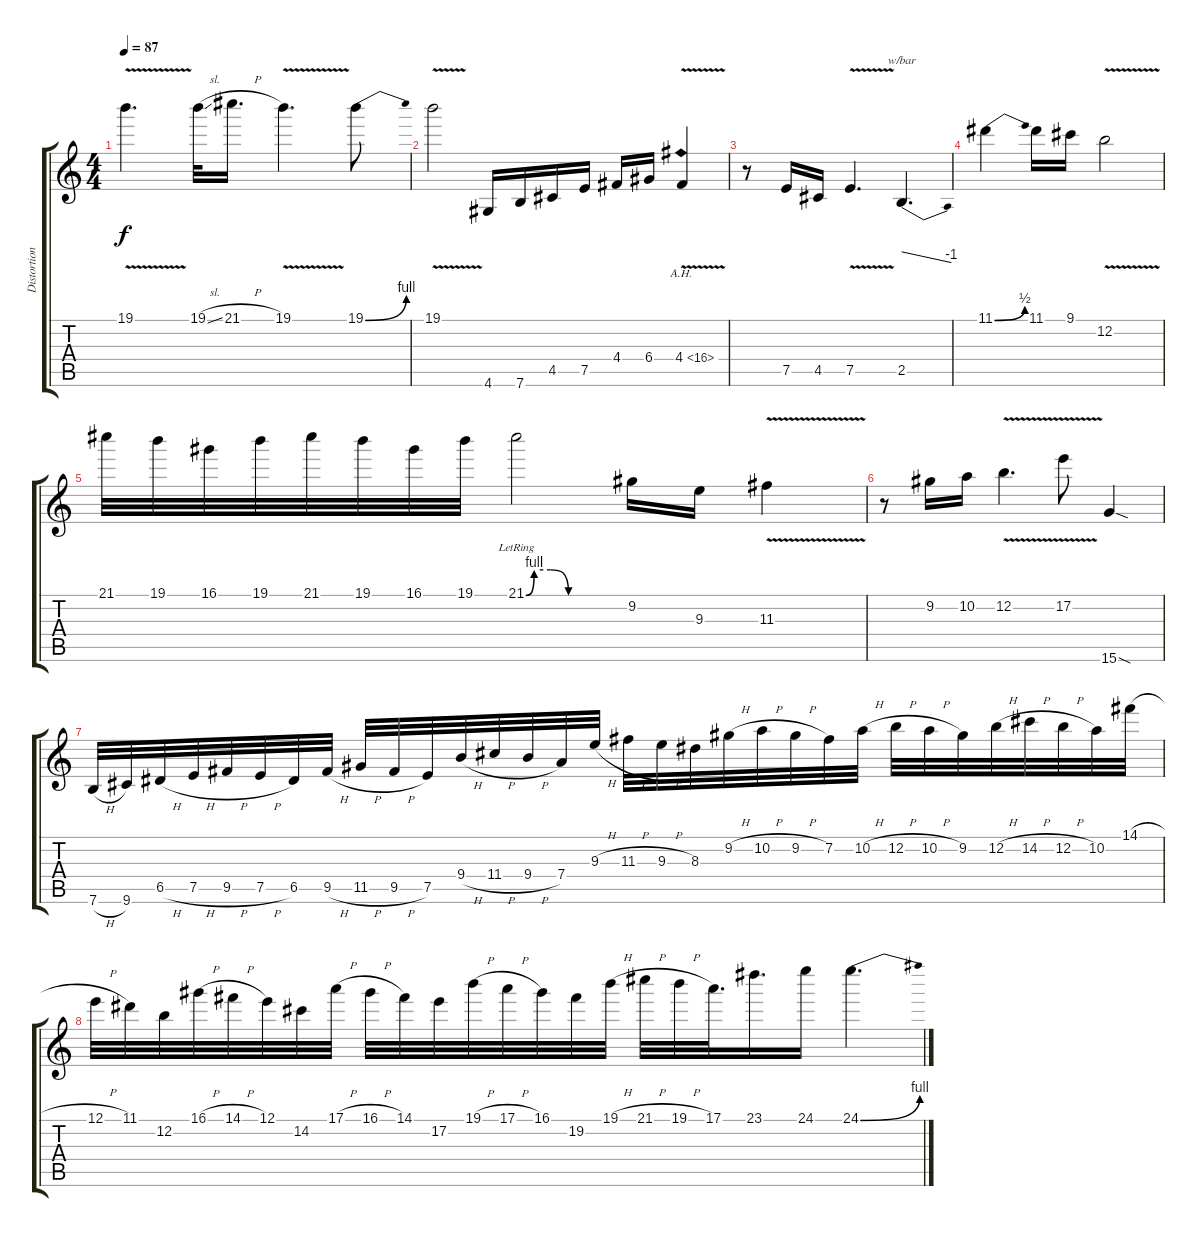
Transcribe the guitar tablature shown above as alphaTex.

\track ("Distortion" "Distortion") {instrument distortionguitar}
\staff {score tabs}
\tuning (E4 B3 G3 D3 A2 E2) {hide}
\ts (4 4)
\tempo 87
\clef g2
\ks c
19.1{v}.4{d dy f} 19.1{sl}.32 21.1{h}.16{d} 19.1{v}.4{d} 19.1{be (bend 0 0 60 4)}.8 |
19.1{v}.2 4.6.16 7.6.16 4.5.16 7.5.16 4.4.16 6.4.16 4.4{ah 12 v}.4 |
r.8 7.5.16 4.5.16 7.5{v}.4{d} 2.5.4{d tbe (dive default 0 0 60 -4)} |
11.1{be (bend 0 0 60 2)}.4 11.1.16 9.1.16 12.2{v}.2 |
21.1.32 19.1.32 16.1.32 19.1.32 21.1.32 19.1.32 16.1.32 19.1.32 21.1{be (custom 0 0 5 4 15 4 26 0 43 0 60 0) lr}.2 9.2.16 9.3.16 11.3{v}.4 |
r.8 9.2.16 10.2.16 12.2{v}.4{d} 17.2{v}.8 15.6{sod}.4 |
7.6{h}.32 9.6.32 6.5{h}.32 7.5{h}.32 9.5{h}.32 7.5{h}.32 6.5.32 9.5{h}.32 11.5{h}.32 9.5{h}.32 7.5.32 9.4{h}.32 11.4{h}.32 9.4{h}.32 7.4.32 9.3{h}.32 11.3{h}.32 9.3{h}.32 8.3.32 9.2{h}.32 10.2{h}.32 9.2{h}.32 7.2.32 10.2{h}.32 12.2{h}.32 10.2{h}.32 9.2.32 12.2{h}.32 14.2{h}.32 12.2{h}.32 10.2.32 14.1{h}.32 |
12.1{h}.32 11.1.32 12.2.32 16.1{h}.32 14.1{h}.32 12.1.32 14.2.32 17.1{h}.32 16.1{h}.32 14.1.32 17.2.32 19.1{h}.32 17.1{h}.32 16.1.32 19.2.32 19.1{h}.32 21.1{h}.32 19.1{h}.32 17.1.32{d} 23.1.16{d} 24.1.16 24.1{be (bend 0 0 60 4)}.4{d}
